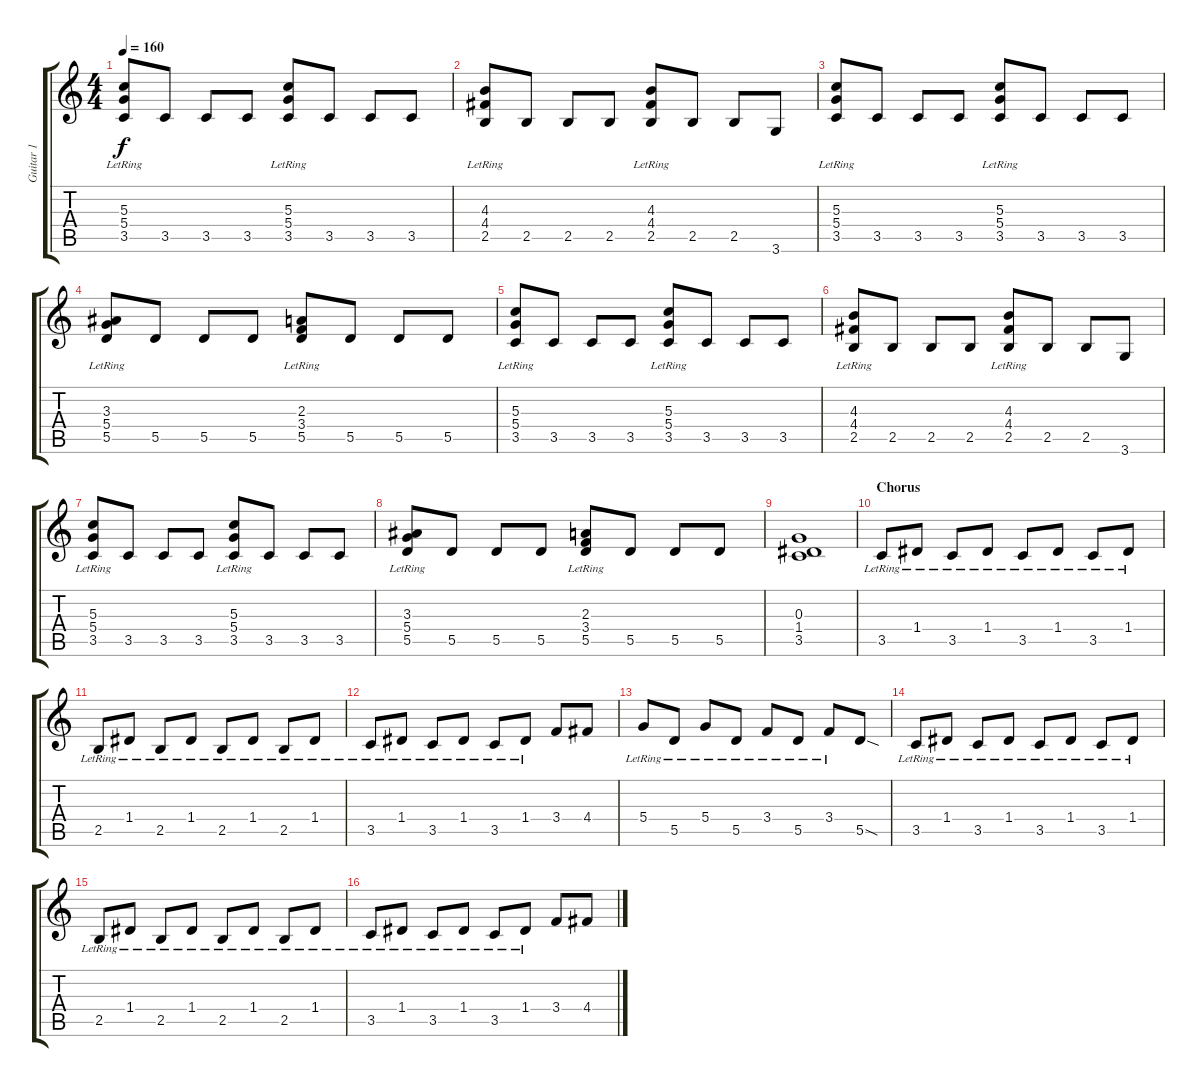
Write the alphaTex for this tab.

\track ("Guitar 1" "Guitar 1") {instrument distortionguitar}
\staff {score tabs}
\tuning (E4 B3 G3 D3 A2 E2) {hide}
\ts (4 4)
\tempo 160
\clef g2
\ks c
(5.3{lr} 5.4{lr} 3.5).8{dy f} 3.5.8 3.5.8 3.5.8 (5.3{lr} 5.4{lr} 3.5).8 3.5.8 3.5.8 3.5.8 |
(4.3{lr} 4.4{lr} 2.5).8 2.5.8 2.5.8 2.5.8 (4.3{lr} 4.4{lr} 2.5).8 2.5.8 2.5.8 3.6.8 |
(5.3{lr} 5.4{lr} 3.5).8 3.5.8 3.5.8 3.5.8 (5.3{lr} 5.4{lr} 3.5).8 3.5.8 3.5.8 3.5.8 |
(3.3{lr} 5.4{lr} 5.5).8 5.5.8 5.5.8 5.5.8 (2.3{lr} 3.4{lr} 5.5).8 5.5.8 5.5.8 5.5.8 |
(5.3{lr} 5.4{lr} 3.5).8 3.5.8 3.5.8 3.5.8 (5.3{lr} 5.4{lr} 3.5).8 3.5.8 3.5.8 3.5.8 |
(4.3{lr} 4.4{lr} 2.5).8 2.5.8 2.5.8 2.5.8 (4.3{lr} 4.4{lr} 2.5).8 2.5.8 2.5.8 3.6.8 |
(5.3{lr} 5.4{lr} 3.5).8 3.5.8 3.5.8 3.5.8 (5.3{lr} 5.4{lr} 3.5).8 3.5.8 3.5.8 3.5.8 |
(3.3{lr} 5.4{lr} 5.5).8 5.5.8 5.5.8 5.5.8 (2.3{lr} 3.4{lr} 5.5).8 5.5.8 5.5.8 5.5.8 |
(0.3 1.4 3.5).1 |
\section ("" "Chorus")
3.5{lr}.8 1.4{lr}.8 3.5{lr}.8 1.4{lr}.8 3.5{lr}.8 1.4{lr}.8 3.5{lr}.8 1.4{lr}.8 |
2.5{lr}.8 1.4{lr}.8 2.5{lr}.8 1.4{lr}.8 2.5{lr}.8 1.4{lr}.8 2.5{lr}.8 1.4{lr}.8 |
3.5{lr}.8 1.4{lr}.8 3.5{lr}.8 1.4{lr}.8 3.5{lr}.8 1.4{lr}.8 3.4.8 4.4.8 |
5.4{lr}.8 5.5{lr}.8 5.4{lr}.8 5.5{lr}.8 3.4{lr}.8 5.5{lr}.8 3.4{lr}.8 5.5{sod}.8 |
3.5{lr}.8 1.4{lr}.8 3.5{lr}.8 1.4{lr}.8 3.5{lr}.8 1.4{lr}.8 3.5{lr}.8 1.4{lr}.8 |
2.5{lr}.8 1.4{lr}.8 2.5{lr}.8 1.4{lr}.8 2.5{lr}.8 1.4{lr}.8 2.5{lr}.8 1.4{lr}.8 |
3.5{lr}.8 1.4{lr}.8 3.5{lr}.8 1.4{lr}.8 3.5{lr}.8 1.4{lr}.8 3.4.8 4.4.8
